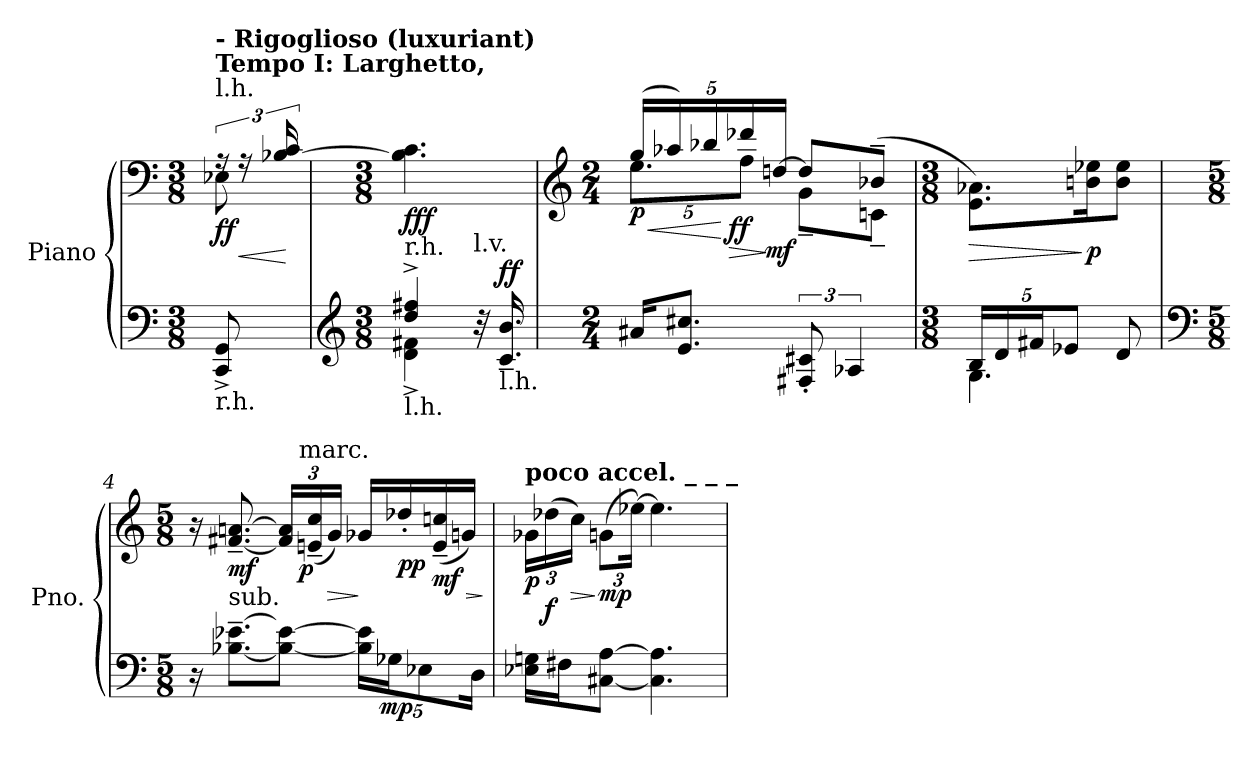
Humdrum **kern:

**kern	**kern	**dynam
*part1	*part1	*part1
*staff2	*staff1	*staff1/2
*I"Piano	*	*
*I'Pno.	*	*
*clefF4	*clefF4	*
*k[]	*k[]	*
*M3/8	*M3/8	*
*MM60	*MM60	*
=	=	=
*	*^	*
!	!LO:TX:a:t=l.h.	!	!
!	!LO:TX:B:t=Tempo I&colon; Larghetto,	!	!
!	!LO:TX:B:t=- Rigoglioso (luxuriant)	!	!
!LO:TX:b:t=r.h.	!	!	!
!	!	!	!LO:DY:b
8CC/^ 8GG/^	24rA	8E-X\	ff
!	!	!	!LO:HP:b
.	24rA	.	<
.	[24B-X/ 24c/	.	.
*	*v	*v	*
.	.	[
=1	=1	=1
*clefG2	*	*
*M3/8	*M3/8	*
*^	*	*
!LO:TX:a:t=r.h.	!	!	!
!LO:TX:b:t=l.h.	!	!	!
!	!	!	!LO:DY:b
4dd/^ 4ff#X/^	4d\^ 4f#X\^	4.B-\] 4.c\	fff
!LO:TX:a:t=l.v.	!	!	!
32r	8ryy	.	.
!LO:TX:b:t=l.h.	!	!	!
!	!	!	!LO:DY:a=2
16.c/~ 16.b/~	.	.	ff
*v	*v	*	*
=2	=2	=2
*	*clefG2	*
*M2/4	*M2/4	*
*	*Xbrackettup	*
!	!LO:TX:a:t=r.h.	!
!	!	!LO:HP:b
*	*^	*
!	!	!	!LO:DY:n=1:b
16a#X/KL	(>20gg/LL	10.ee\L	< p
.	20aa-X/)	.	.
8.e/ 8.cc#X/J	.	.	.
.	20bb-X/	.	.
!	!	!	!LO:HP:n=1:b
!	!	!	!LO:DY:n=2:b
.	20ddd-X/	10ff\J	[ > ff
!	!	!	!LO:DY:n=3:b
.	[20ddn/JJ	.	] mf
12F#X/' 12c#X/'	8dd/L]	8g~\L	.
6A-X/	.	.	.
.	(>8b-X~/J	8cn~\J	.
*	*v	*v	*
=3	=3	=3
*M3/8	*M3/8	*
*Xbrackettup	*	*
*^	*^	*
!	!	!	!	!LO:HP:b
*	*	*v	*v	*
20B/LL	4.G\	8.e\ 8.a-X\L)	>
20d/	.	.	.
20f#X/J	.	.	.
10e-X/J	.	.	.
!	!	!	!LO:DY:n=1:b
.	.	16bn\ 16ee-X\K	] p
8d/	.	8b\ 8ee-\J	.
*v	*v	*	*
!!LO:LB:g=z
=4	=4	=4
*clefF4	*	*
*M5/8	*M5/8	*
16r	16r	.
!LO:TX:a:t=sub.	!	!
!	!	!LO:DY:b
[8.B-X\~ [8.e-X\~L	[8.f#X/~ [8.an/~	mf
8B-\_ 8e-\_J	24f#/] 24a/]LL	.
!	!LO:TX:a:t=marc.	!
!	!	!LO:DY:b
.	(<24en/~ 24cc/~	p
!	!	!LO:HP:b
.	24g/JJ)	>
20B-\] 20e-\]LL	16g-X/LL	]
!	!	!LO:DY:b=2
20G-X\J	.	mp
!	!	!LO:DY:b
.	16dd-X'/	pp
10E-X\	.	.
!	!	!LO:HP:b
!	!	!LO:DY:n=1:b
.	(<16e/~ 16ccn/~	> mf
.	16gn/JJ)	.
20D\Jk	.	.
.	.	]
=5	=5	=5
!	!LO:TX:B:t=poco accel. _   _   _	!
!	!	!LO:DY:b
16E-X\ 16Gn\LL	24g-X\LL	p
!	!	!LO:DY:b
.	(>24dd-X\	f
16F#X\J	.	.
!	!	!LO:HP:b
.	24cc\JJ)	>
!	!	!LO:DY:n=1:b
[8C#X\ [8A\J	(>12gn\L	] mp
*	*MM90	*
.	[24ee-X\Jk)	.
4.C#\] 4.A\]	4.ee-\]	.
=	=	=
*-	*-	*-
